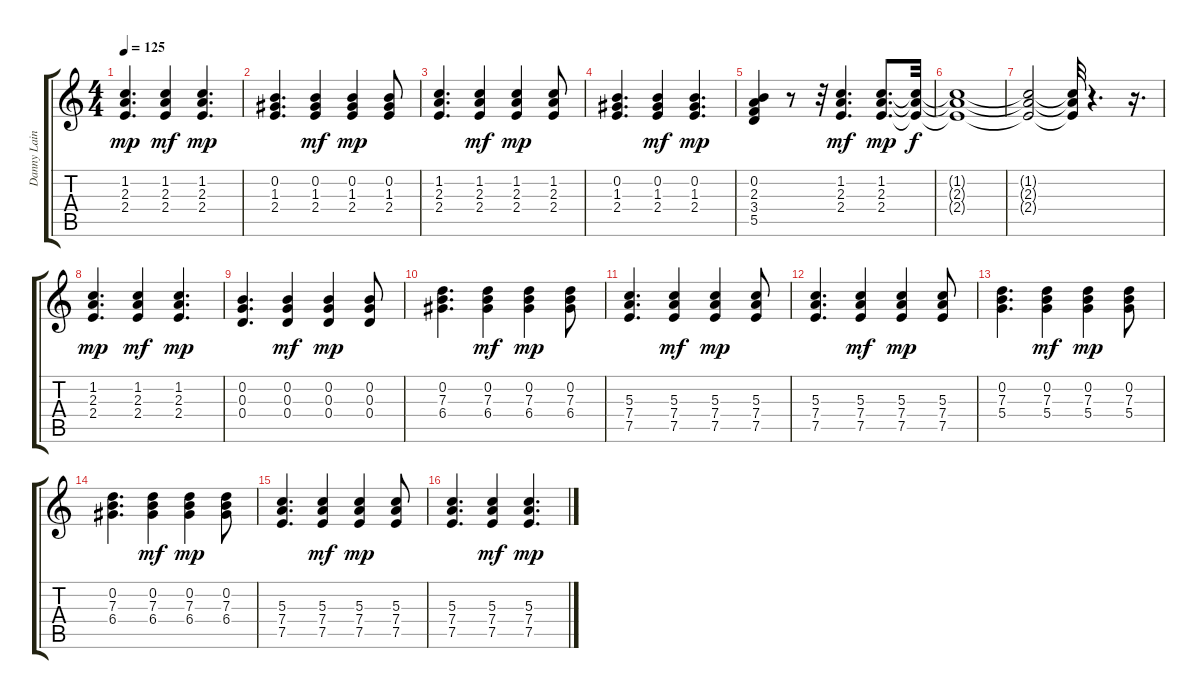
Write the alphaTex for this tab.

\track ("Danny Laine" "Danny Lain") {instrument acousticguitarsteel}
\staff {score tabs}
\tuning (E4 B3 G3 D3 A2 E2) {hide}
\ts (4 4)
\tempo 125
\clef g2
\ks c
(1.2 2.3 2.4).4{d dy mp} (1.2 2.3 2.4).4{dy mf} (1.2 2.3 2.4).4{d dy mp} |
(0.2 1.3 2.4).4{d} (0.2 1.3 2.4).4{dy mf} (0.2 1.3 2.4).4{dy mp} (0.2 1.3 2.4).8 |
(1.2 2.3 2.4).4{d} (1.2 2.3 2.4).4{dy mf} (1.2 2.3 2.4).4{dy mp} (1.2 2.3 2.4).8 |
(0.2 1.3 2.4).4{d} (0.2 1.3 2.4).4{dy mf} (0.2 1.3 2.4).4{d dy mp} |
(0.2 2.3 3.4 5.5).4 r.8 r.32 (1.2 2.3 2.4).4{d dy mf} (1.2 2.3 2.4).8{d dy mp} (1.2{t} 2.3{t} 2.4{t}).32{dy f} |
(1.2{t} 2.3{t} 2.4{t}).1 |
(1.2{t} 2.3{t} 2.4{t}).2 (1.2{t} 2.3{t} 2.4{t}).32 r.4{d} r.16{d} |
(1.2 2.3 2.4).4{d dy mp} (1.2 2.3 2.4).4{dy mf} (1.2 2.3 2.4).4{d dy mp} |
(0.2 0.3 0.4).4{d} (0.2 0.3 0.4).4{dy mf} (0.2 0.3 0.4).4{dy mp} (0.2 0.3 0.4).8 |
(0.2 7.3 6.4).4{d} (0.2 7.3 6.4).4{dy mf} (0.2 7.3 6.4).4{dy mp} (0.2 7.3 6.4).8 |
(5.3 7.4 7.5).4{d} (5.3 7.4 7.5).4{dy mf} (5.3 7.4 7.5).4{dy mp} (5.3 7.4 7.5).8 |
(5.3 7.4 7.5).4{d} (5.3 7.4 7.5).4{dy mf} (5.3 7.4 7.5).4{dy mp} (5.3 7.4 7.5).8 |
(0.2 7.3 5.4).4{d} (0.2 7.3 5.4).4{dy mf} (0.2 7.3 5.4).4{dy mp} (0.2 7.3 5.4).8 |
(0.2 7.3 6.4).4{d} (0.2 7.3 6.4).4{dy mf} (0.2 7.3 6.4).4{dy mp} (0.2 7.3 6.4).8 |
(5.3 7.4 7.5).4{d} (5.3 7.4 7.5).4{dy mf} (5.3 7.4 7.5).4{dy mp} (5.3 7.4 7.5).8 |
(5.3 7.4 7.5).4{d} (5.3 7.4 7.5).4{dy mf} (5.3 7.4 7.5).4{d dy mp}
